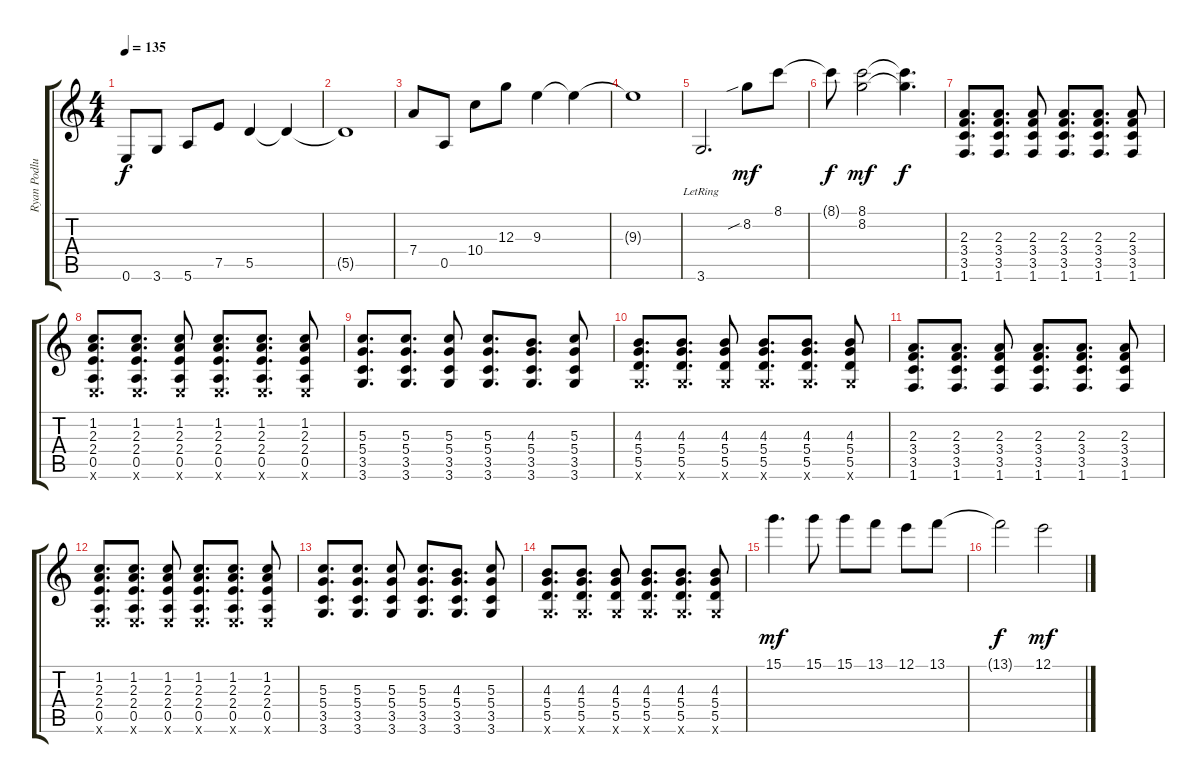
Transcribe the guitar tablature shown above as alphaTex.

\track ("Ryan Podlubny" "Ryan Podlu") {instrument distortionguitar}
\staff {score tabs}
\tuning (E4 B3 G3 D3 A2 E2) {hide}
\ts (4 4)
\tempo 135
\clef g2
\ks c
0.6.8{dy f} 3.6.8 5.6.8 7.5.8 5.5.4 5.5{t}.4 |
5.5{t}.1 |
7.4.8 0.5.8 10.4.8 12.3.8 9.3.4 9.3{t}.4 |
9.3{t}.1 |
3.6{lr}.2{d} 8.2{sib}.8{dy mf} 8.1.8 |
8.1{t}.8{dy f} (8.1 8.2).2{dy mf} (8.1{t} 8.2{t}).4{d dy f} |
(2.3 3.4 3.5 1.6).8{d} (2.3 3.4 3.5 1.6).8{d} (2.3 3.4 3.5 1.6).8 (2.3 3.4 3.5 1.6).8{d} (2.3 3.4 3.5 1.6).8{d} (2.3 3.4 3.5 1.6).8 |
(1.2 2.3 2.4 0.5 0.6{x}).8{d} (1.2 2.3 2.4 0.5 0.6{x}).8{d} (1.2 2.3 2.4 0.5 0.6{x}).8 (1.2 2.3 2.4 0.5 0.6{x}).8{d} (1.2 2.3 2.4 0.5 0.6{x}).8{d} (1.2 2.3 2.4 0.5 0.6{x}).8 |
(5.3 5.4 3.5 3.6).8{d} (5.3 5.4 3.5 3.6).8{d} (5.3 5.4 3.5 3.6).8 (5.3 5.4 3.5 3.6).8{d} (4.3 5.4 3.5 3.6).8{d} (5.3 5.4 3.5 3.6).8 |
(4.3 5.4 5.5 3.6{x}).8{d} (4.3 5.4 5.5 3.6{x}).8{d} (4.3 5.4 5.5 3.6{x}).8 (4.3 5.4 5.5 3.6{x}).8{d} (4.3 5.4 5.5 3.6{x}).8{d} (4.3 5.4 5.5 3.6{x}).8 |
(2.3 3.4 3.5 1.6).8{d} (2.3 3.4 3.5 1.6).8{d} (2.3 3.4 3.5 1.6).8 (2.3 3.4 3.5 1.6).8{d} (2.3 3.4 3.5 1.6).8{d} (2.3 3.4 3.5 1.6).8 |
(1.2 2.3 2.4 0.5 0.6{x}).8{d} (1.2 2.3 2.4 0.5 0.6{x}).8{d} (1.2 2.3 2.4 0.5 0.6{x}).8 (1.2 2.3 2.4 0.5 0.6{x}).8{d} (1.2 2.3 2.4 0.5 0.6{x}).8{d} (1.2 2.3 2.4 0.5 0.6{x}).8 |
(5.3 5.4 3.5 3.6).8{d} (5.3 5.4 3.5 3.6).8{d} (5.3 5.4 3.5 3.6).8 (5.3 5.4 3.5 3.6).8{d} (4.3 5.4 3.5 3.6).8{d} (5.3 5.4 3.5 3.6).8 |
(4.3 5.4 5.5 3.6{x}).8{d} (4.3 5.4 5.5 3.6{x}).8{d} (4.3 5.4 5.5 3.6{x}).8 (4.3 5.4 5.5 3.6{x}).8{d} (4.3 5.4 5.5 3.6{x}).8{d} (4.3 5.4 5.5 3.6{x}).8 |
15.1.4{d dy mf} 15.1.8 15.1.8 13.1.8 12.1.8 13.1.8 |
13.1{t}.2{dy f} 12.1.2{dy mf}
